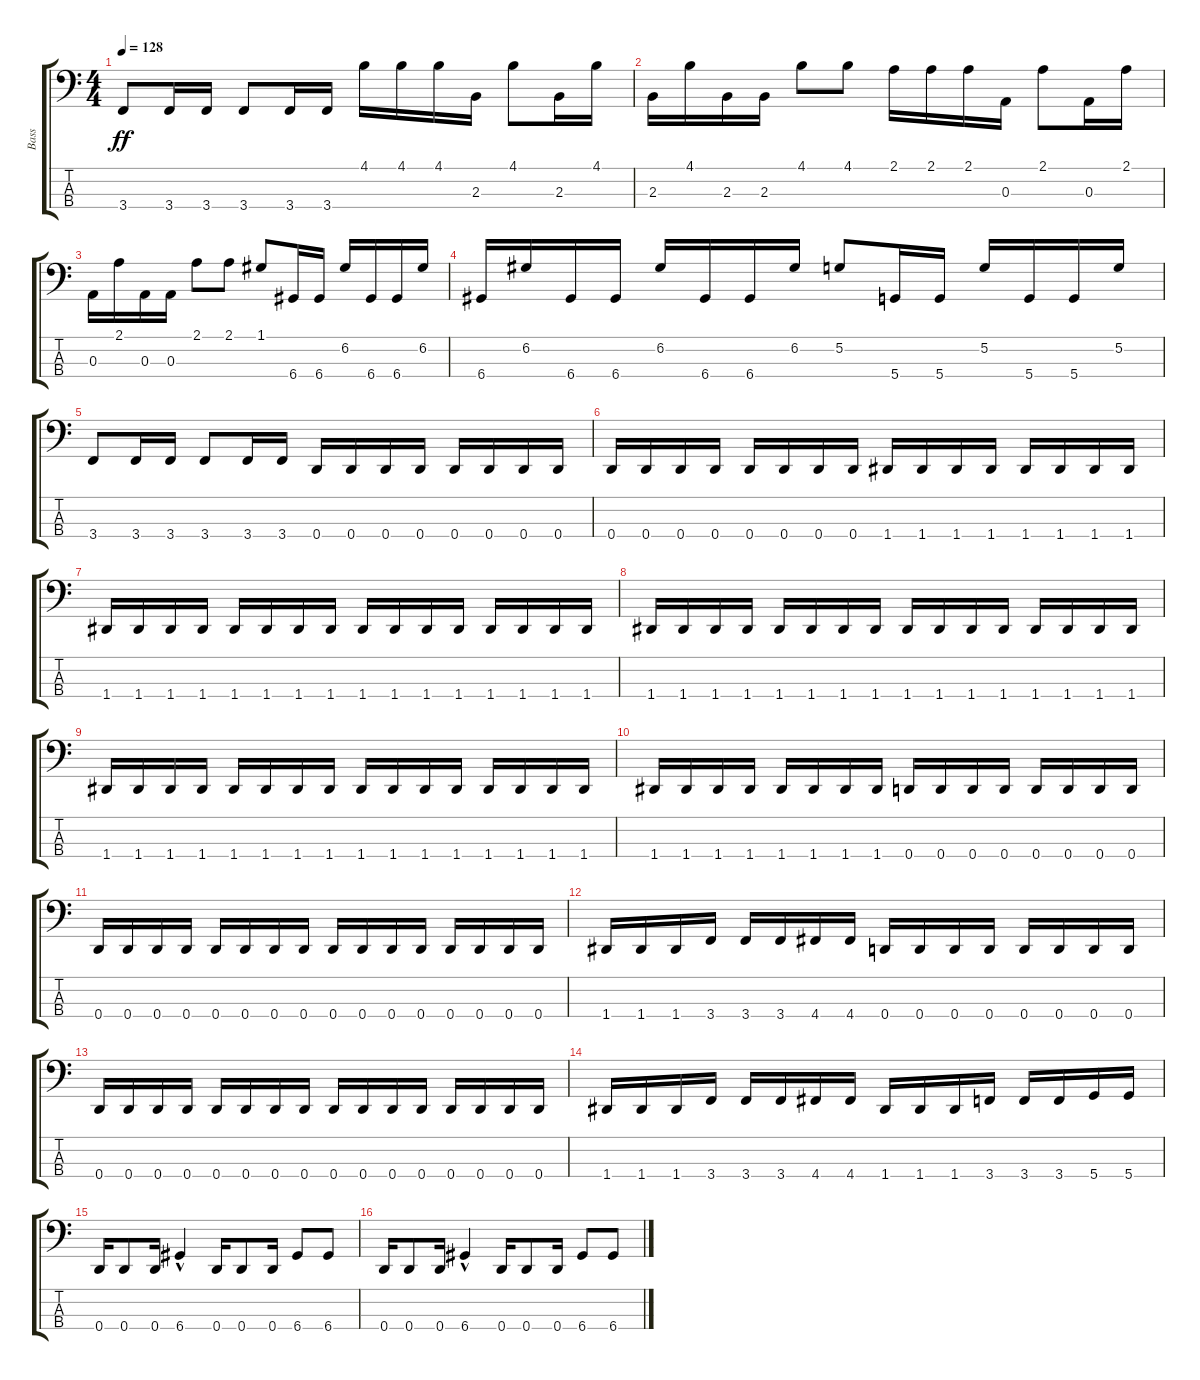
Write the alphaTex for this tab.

\track ("Bass" "Bass") {instrument electricbasspick}
\staff {score tabs}
\tuning (G2 D2 A1 D1) {hide}
\ts (4 4)
\tempo 128
\clef f4
\ks c
3.4.8{dy ff} 3.4.16 3.4.16 3.4.8 3.4.16 3.4.16 4.1.16 4.1.16 4.1.16 2.3.16 4.1.8 2.3.16 4.1.16 |
2.3.16 4.1.16 2.3.16 2.3.16 4.1.8 4.1.8 2.1.16 2.1.16 2.1.16 0.3.16 2.1.8 0.3.16 2.1.16 |
0.3.16 2.1.16 0.3.16 0.3.16 2.1.8 2.1.8 1.1.8 6.4.16 6.4.16 6.2.16 6.4.16 6.4.16 6.2.16 |
6.4.16 6.2.16 6.4.16 6.4.16 6.2.16 6.4.16 6.4.16 6.2.16 5.2.8 5.4.16 5.4.16 5.2.16 5.4.16 5.4.16 5.2.16 |
3.4.8 3.4.16 3.4.16 3.4.8 3.4.16 3.4.16 0.4.16 0.4.16 0.4.16 0.4.16 0.4.16 0.4.16 0.4.16 0.4.16 |
0.4.16 0.4.16 0.4.16 0.4.16 0.4.16 0.4.16 0.4.16 0.4.16 1.4.16 1.4.16 1.4.16 1.4.16 1.4.16 1.4.16 1.4.16 1.4.16 |
1.4.16 1.4.16 1.4.16 1.4.16 1.4.16 1.4.16 1.4.16 1.4.16 1.4.16 1.4.16 1.4.16 1.4.16 1.4.16 1.4.16 1.4.16 1.4.16 |
1.4.16 1.4.16 1.4.16 1.4.16 1.4.16 1.4.16 1.4.16 1.4.16 1.4.16 1.4.16 1.4.16 1.4.16 1.4.16 1.4.16 1.4.16 1.4.16 |
1.4.16 1.4.16 1.4.16 1.4.16 1.4.16 1.4.16 1.4.16 1.4.16 1.4.16 1.4.16 1.4.16 1.4.16 1.4.16 1.4.16 1.4.16 1.4.16 |
1.4.16 1.4.16 1.4.16 1.4.16 1.4.16 1.4.16 1.4.16 1.4.16 0.4.16 0.4.16 0.4.16 0.4.16 0.4.16 0.4.16 0.4.16 0.4.16 |
0.4.16 0.4.16 0.4.16 0.4.16 0.4.16 0.4.16 0.4.16 0.4.16 0.4.16 0.4.16 0.4.16 0.4.16 0.4.16 0.4.16 0.4.16 0.4.16 |
1.4.16 1.4.16 1.4.16 3.4.16 3.4.16 3.4.16 4.4.16 4.4.16 0.4.16 0.4.16 0.4.16 0.4.16 0.4.16 0.4.16 0.4.16 0.4.16 |
0.4.16 0.4.16 0.4.16 0.4.16 0.4.16 0.4.16 0.4.16 0.4.16 0.4.16 0.4.16 0.4.16 0.4.16 0.4.16 0.4.16 0.4.16 0.4.16 |
1.4.16 1.4.16 1.4.16 3.4.16 3.4.16 3.4.16 4.4.16 4.4.16 1.4.16 1.4.16 1.4.16 3.4.16 3.4.16 3.4.16 5.4.16 5.4.16 |
0.4.16 0.4.8 0.4.16 6.4{hac}.4 0.4.16 0.4.8 0.4.16 6.4.8 6.4.8 |
0.4.16 0.4.8 0.4.16 6.4{hac}.4 0.4.16 0.4.8 0.4.16 6.4.8 6.4.8
